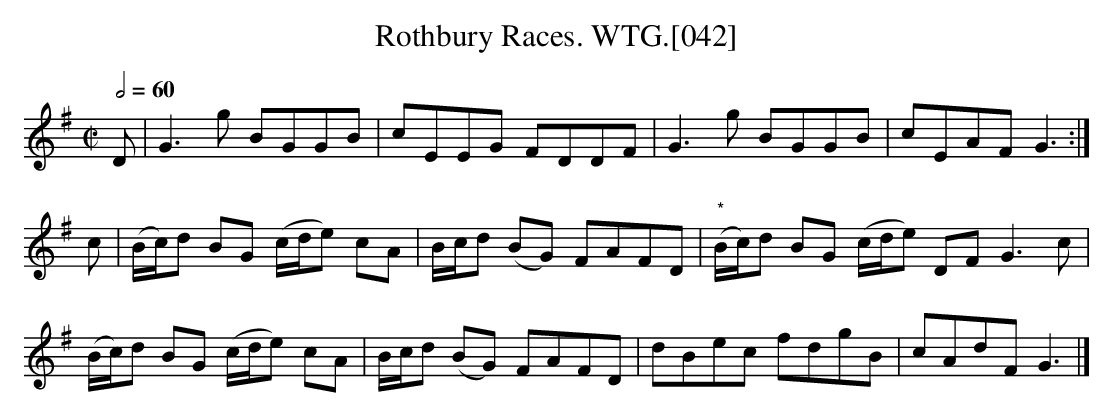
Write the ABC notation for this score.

X:1
T:Rothbury Races. WTG.[042]
M:C|
L:1/8
Q:2/4=60
K:G
D | G3g BGGB | cEEG FDDF | G3g BGGB | cEAF G3:|
c | (B/c/)d BG (c/d/e) cA | B/c/d (BG) FAFD | "*" (B/c/)d BG (c/d/e) DF G3c |
(B/c/)d BG (c/d/e) cA | B/c/d (BG) FAFD | dBec fdgB | cAdF G3|]
